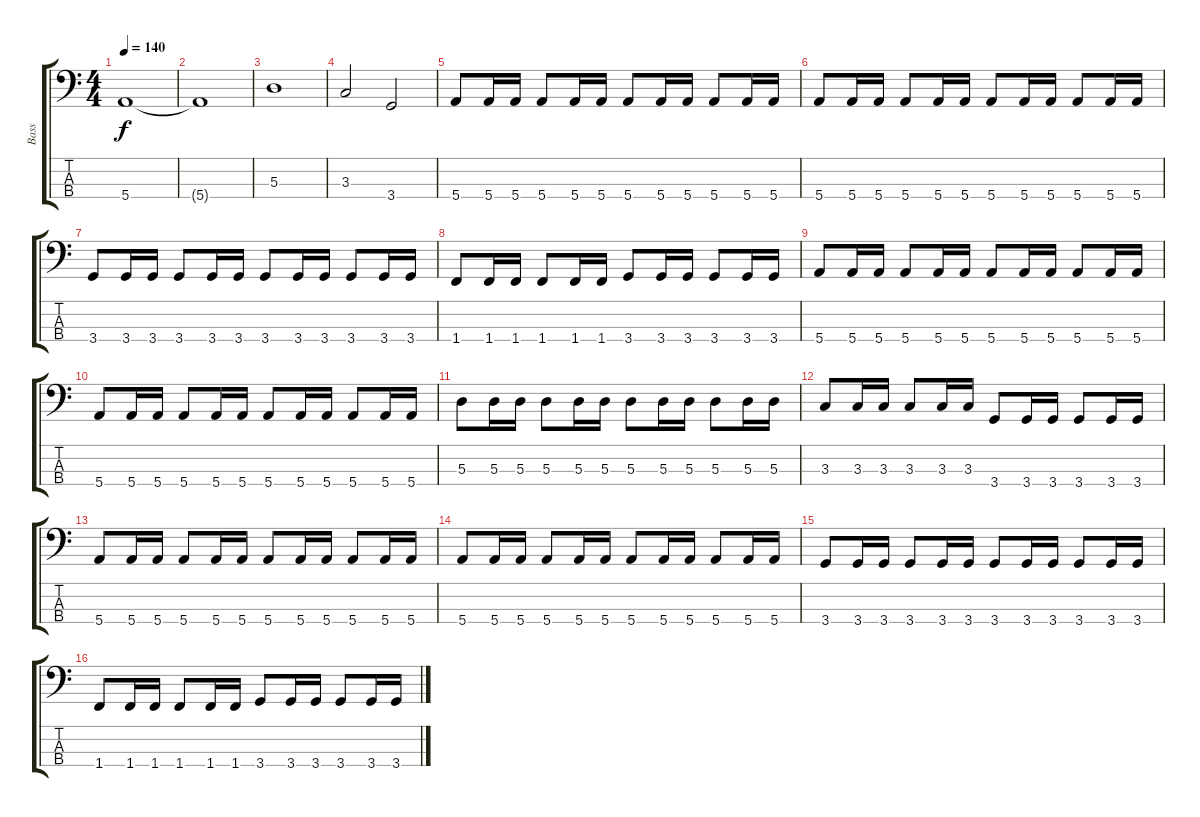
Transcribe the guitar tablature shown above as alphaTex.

\track ("Bass" "Bass") {instrument electricbasspick}
\staff {score tabs}
\tuning (G2 D2 A1 E1) {hide}
\ts (4 4)
\tempo 140
\clef f4
\ks c
5.4.1{dy f} |
5.4{t}.1 |
5.3.1 |
3.3.2 3.4.2 |
5.4.8 5.4.16 5.4.16 5.4.8 5.4.16 5.4.16 5.4.8 5.4.16 5.4.16 5.4.8 5.4.16 5.4.16 |
5.4.8 5.4.16 5.4.16 5.4.8 5.4.16 5.4.16 5.4.8 5.4.16 5.4.16 5.4.8 5.4.16 5.4.16 |
3.4.8 3.4.16 3.4.16 3.4.8 3.4.16 3.4.16 3.4.8 3.4.16 3.4.16 3.4.8 3.4.16 3.4.16 |
1.4.8 1.4.16 1.4.16 1.4.8 1.4.16 1.4.16 3.4.8 3.4.16 3.4.16 3.4.8 3.4.16 3.4.16 |
5.4.8 5.4.16 5.4.16 5.4.8 5.4.16 5.4.16 5.4.8 5.4.16 5.4.16 5.4.8 5.4.16 5.4.16 |
5.4.8 5.4.16 5.4.16 5.4.8 5.4.16 5.4.16 5.4.8 5.4.16 5.4.16 5.4.8 5.4.16 5.4.16 |
5.3.8 5.3.16 5.3.16 5.3.8 5.3.16 5.3.16 5.3.8 5.3.16 5.3.16 5.3.8 5.3.16 5.3.16 |
3.3.8 3.3.16 3.3.16 3.3.8 3.3.16 3.3.16 3.4.8 3.4.16 3.4.16 3.4.8 3.4.16 3.4.16 |
5.4.8 5.4.16 5.4.16 5.4.8 5.4.16 5.4.16 5.4.8 5.4.16 5.4.16 5.4.8 5.4.16 5.4.16 |
5.4.8 5.4.16 5.4.16 5.4.8 5.4.16 5.4.16 5.4.8 5.4.16 5.4.16 5.4.8 5.4.16 5.4.16 |
3.4.8 3.4.16 3.4.16 3.4.8 3.4.16 3.4.16 3.4.8 3.4.16 3.4.16 3.4.8 3.4.16 3.4.16 |
1.4.8 1.4.16 1.4.16 1.4.8 1.4.16 1.4.16 3.4.8 3.4.16 3.4.16 3.4.8 3.4.16 3.4.16
